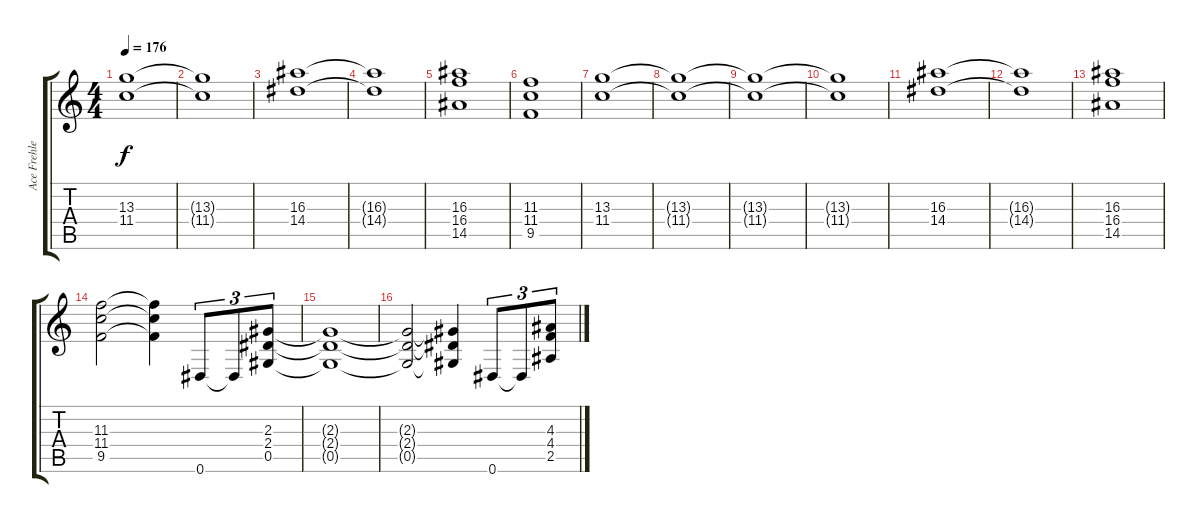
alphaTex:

\track ("Ace Frehley" "Ace Frehle") {instrument overdrivenguitar}
\staff {score tabs}
\tuning (Eb4 Bb3 Gb3 Db3 Ab2 Eb2) {hide}
\ts (4 4)
\tempo 176
\clef g2
\ks c
(13.3{t} 11.4{t}).1{dy f} |
(13.3{t} 11.4{t}).1 |
(16.3 14.4).1 |
(16.3{t} 14.4{t}).1 |
(16.3 16.4 14.5).1 |
(11.3 11.4 9.5).1 |
(13.3 11.4).1 |
(13.3{t} 11.4{t}).1 |
(13.3{t} 11.4{t}).1 |
(13.3{t} 11.4{t}).1 |
(16.3 14.4).1 |
(16.3{t} 14.4{t}).1 |
(16.3 16.4 14.5).1 |
(11.3 11.4 9.5).2 (11.3{t} 11.4{t} 9.5{t}).4 0.6.8{tu (3 2)} 0.6{t}.8{tu (3 2)} (2.3 2.4 0.5).8{tu (3 2)} |
(2.3{t} 2.4{t} 0.5{t}).1 |
(2.3{t} 2.4{t} 0.5{t}).2 (2.3{t} 2.4{t} 0.5{t}).4 0.6.8{tu (3 2)} 0.6{t}.8{tu (3 2)} (4.3 4.4 2.5).8{tu (3 2)}
